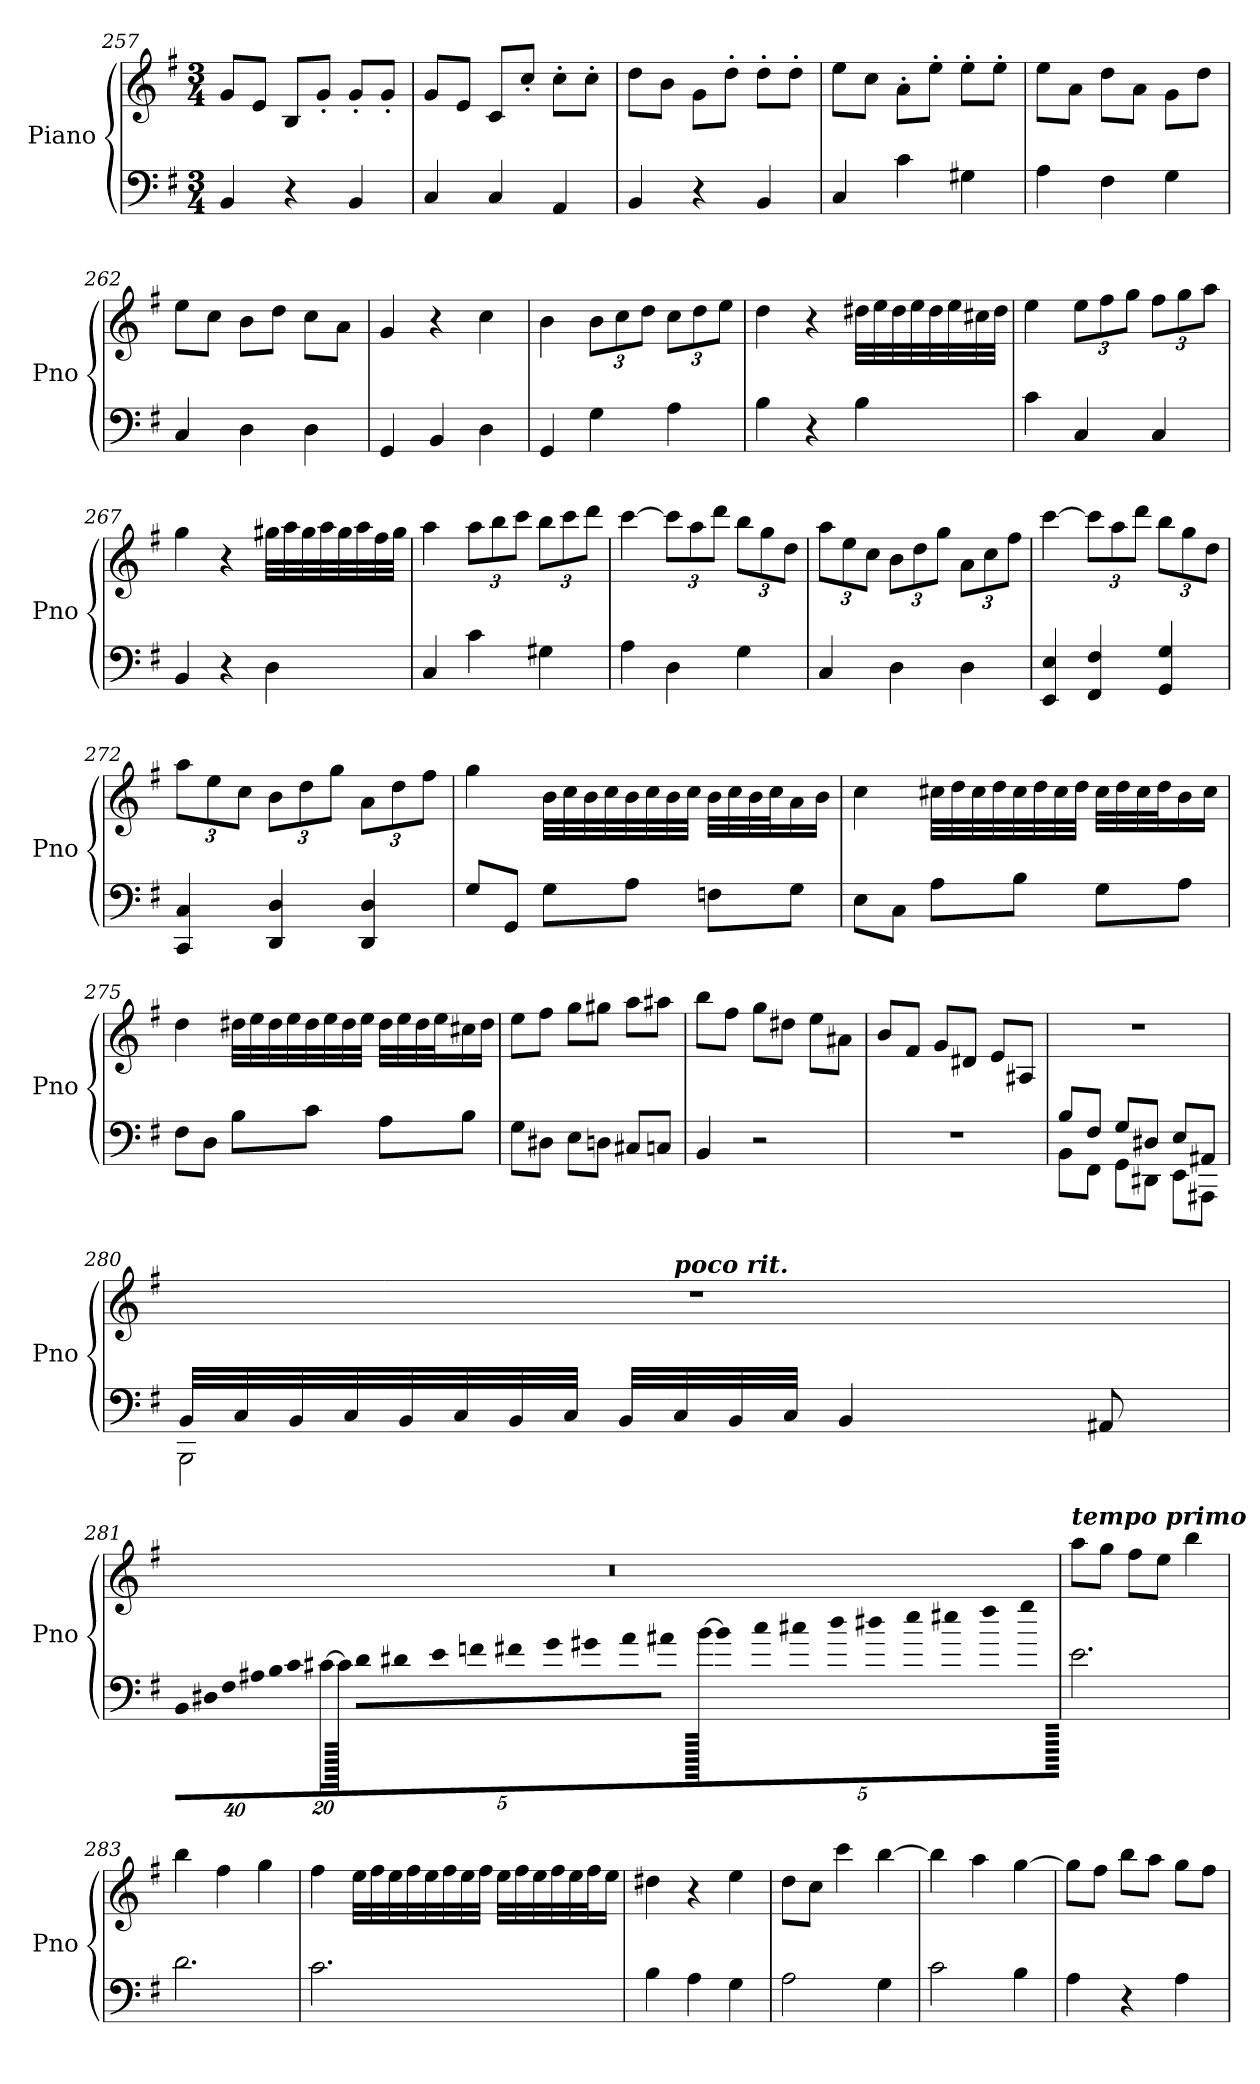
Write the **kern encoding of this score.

**kern	**kern
*part1	*part1
*staff2	*staff1
*I"Piano	*
*I'Pno	*
!!LO:LB:g=z
*clefF4	*clefG2
*k[f#]	*k[f#]
*M3/4	*M3/4
=257	=257
4BB/	8g/L
.	8e/J
4r	8B/L
.	8g'/J
4BB/	8g'/L
.	8g'/J
=258	=258
4C/	8g/L
.	8e/J
4C/	8c/L
.	8cc'/J
4AA/	8cc'\L
.	8cc'\J
=259	=259
4BB/	8dd\L
.	8b\J
4r	8g\L
.	8dd'\J
4BB/	8dd'\L
.	8dd'\J
=260	=260
4C/	8ee\L
.	8cc\J
4c\	8a'\L
.	8ee'\J
4G#X\	8ee'\L
.	8ee'\J
=261	=261
4A\	8ee\L
.	8a\J
4F#\	8dd\L
.	8a\J
4G\	8g\L
.	8dd\J
=262	=262
4C/	8ee\L
.	8cc\J
4D\	8b\L
.	8dd\J
4D\	8cc\L
.	8a\J
=263	=263
4GG/	4g/
4BB/	4r
4D\	4cc\
=264	=264
4GG/	4b\
*	*Xbrackettup
4G\	12b\L
.	12cc\
.	12dd\J
4A\	12cc\L
.	12dd\
.	12ee\J
!!LO:PB:g=z
=265	=265
4B\	4dd\
4r	4r
4B\	32dd#X\LLL
.	32ee\
.	32dd#\
.	32ee\
.	32dd#\
.	32ee\
.	32cc#X\
.	32dd#\JJJ
=266	=266
4c\	4ee\
4C/	12ee\L
.	12ff#\
.	12gg\J
4C/	12ff#\L
.	12gg\
.	12aa\J
=267	=267
4BB/	4gg\
4r	4r
4D\	32gg#X\LLL
.	32aa\
.	32gg#\
.	32aa\
.	32gg#\
.	32aa\
.	32ff#\
.	32gg#\JJJ
=268	=268
4C/	4aa\
4c\	12aa\L
.	12bb\
.	12ccc\J
4G#X\	12bb\L
.	12ccc\
.	12ddd\J
=269	=269
4A\	[4ccc\
4D\	12ccc\L]
.	12aa\
.	12ddd\J
4G\	12bb\L
.	12gg\
.	12dd\J
=270	=270
4C/	12aa\L
.	12ee\
.	12cc\J
4D\	12b\L
.	12dd\
.	12gg\J
4D\	12a\L
.	12cc\
.	12ff#\J
!!LO:LB:g=z
=271	=271
4EE/ 4E/	[4ccc\
4FF#/ 4F#/	12ccc\L]
.	12aa\
.	12ddd\J
4GG/ 4G/	12bb\L
.	12gg\
.	12dd\J
=272	=272
4CC/ 4C/	12aa\L
.	12ee\
.	12cc\J
4DD/ 4D/	12b\L
.	12dd\
.	12gg\J
4DD/ 4D/	12a\L
.	12dd\
.	12ff#\J
=273	=273
8G/L	4gg\
8GG/J	.
8G\L	32b\LLL
.	32cc\
.	32b\
.	32cc\
8A\J	32b\
.	32cc\
.	32b\
.	32cc\JJJ
8Fn\L	32b\LLL
.	32cc\
.	32b\
.	32cc\J
8G\J	16a\
.	16b\JJ
=274	=274
8E\L	4cc\
8C\J	.
8A\L	32cc#X\LLL
.	32dd\
.	32cc#\
.	32dd\
8B\J	32cc#\
.	32dd\
.	32cc#\
.	32dd\JJJ
8G\L	32cc#\LLL
.	32dd\
.	32cc#\
.	32dd\J
8A\J	16b\
.	16cc#\JJ
!!LO:LB:g=z
=275	=275
8F#\L	4dd\
8D\J	.
8B\L	32dd#X\LLL
.	32ee\
.	32dd#\
.	32ee\
8c\J	32dd#\
.	32ee\
.	32dd#\
.	32ee\JJJ
8A\L	32dd#\LLL
.	32ee\
.	32dd#\
.	32ee\J
8B\J	16cc#X\
.	16dd#\JJ
=276	=276
8G\L	8ee\L
8D#X\J	8ff#\J
8E\L	8gg\L
8Dn\J	8gg#X\J
8C#X/L	8aa\L
8Cn/J	8aa#X\J
=277	=277
4BB/	8bb\L
.	8ff#\J
2r	8gg\L
.	8dd#X\J
.	8ee\L
.	8a#X\J
=278	=278
2.r	8b/L
.	8f#/J
.	8g/L
.	8d#X/J
.	8e/L
.	8A#X/J
=279	=279
*^	*
8B/L	8BB\L	2.r
8F#/J	8FF#\J	.
8G/L	8GG\L	.
8D#X/J	8DD#X\J	.
8E/L	8EE\L	.
8AA#X/J	8AAA#X\J	.
!!LO:LB:g=z
=280	=280	=280
*	*	*^
32BB/LLL	2BBB\	2.r	4ryy
32C/	.	.	.
32BB/	.	.	.
32C/	.	.	.
32BB/	.	.	.
32C/	.	.	.
32BB/	.	.	.
32C/JJJ	.	.	.
32BB/LLL	.	.	32ryy
!	!	!	!LO:TX:a:Bi:t=poco rit.
32C/	.	.	4...ryy
32BB/	.	.	.
32C/JJJ	.	.	.
4BB/	.	.	.
.	4ryy	.	.
8AA#X/	.	.	.
*v	*v	*	*
*	*v	*v
=281	=281
*Xbrackettup	*
*	*^
!LO:N:vis=16	!	!
*	*v	*v
640%23BB\LL	2.r
!LO:N:vis=16	!
640%23D#X\	.
!LO:N:vis=16	!
640%23F#\	.
!LO:N:vis=16	!
640%23A#X\	.
!LO:N:vis=16	!
640%23B\	.
!LO:N:vis=16	!
640%23c\	.
[320%11c#X\JJ	.
640c#\JJ]	.
!LO:N:vis=32	!
1920%53d\LLL	.
!LO:N:vis=32	!
1920%53d#X\	.
!LO:N:vis=32	!
1920%53e\	.
!LO:N:vis=32	!
1920%53fn\	.
!LO:N:vis=32	!
1920%53f#X\	.
!LO:N:vis=32	!
1920%53g\	.
!LO:N:vis=32	!
1920%53g#X\	.
!LO:N:vis=32	!
1920%53a\	.
!LO:N:vis=32	!
1920%53a#X\JJJ	.
[640b\LLL	.
192%5b\LLL]	.
!LO:N:vis=32	!
1920%53cc\	.
!LO:N:vis=32	!
1920%53cc#X\	.
!LO:N:vis=32	!
1920%53dd\	.
!LO:N:vis=32	!
1920%53dd#X\	.
!LO:N:vis=32	!
1920%53ee\	.
!LO:N:vis=32	!
1920%53ee#X\	.
!LO:N:vis=32	!
1920%53ff#\	.
!LO:N:vis=32	!
1920%53gg\JJJ	.
640ryy	.
=282	=282
!	!LO:TX:a:Bi:t=tempo primo
2.e\	8aa\L
.	8gg\J
.	8ff#\L
.	8ee\J
.	4bb\
=283	=283
2.d\	4bb\
.	4ff#\
.	4gg\
!!LO:LB:g=z
=284	=284
2.c\	4ff#\
.	32ee\LLL
.	32ff#\
.	32ee\
.	32ff#\
.	32ee\
.	32ff#\
.	32ee\
.	32ff#\JJJ
.	32ee\LLL
.	32ff#\
.	32ee\
.	32ff#\
.	32ee\
.	32ff#\J
.	16ee\JJ
=285	=285
4B\	4dd#X\
4A\	4r
4G\	4ee\
=286	=286
2A\	8dd\L
.	8cc\J
.	4ccc\
4G\	[4bb\
=287	=287
2c\	4bb\]
.	4aa\
4B\	[4gg\
=288	=288
4A\	8gg\L]
.	8ff#\J
4r	8bb\L
.	8aa\J
4A\	8gg\L
.	8ff#\J
=	=
*-	*-
